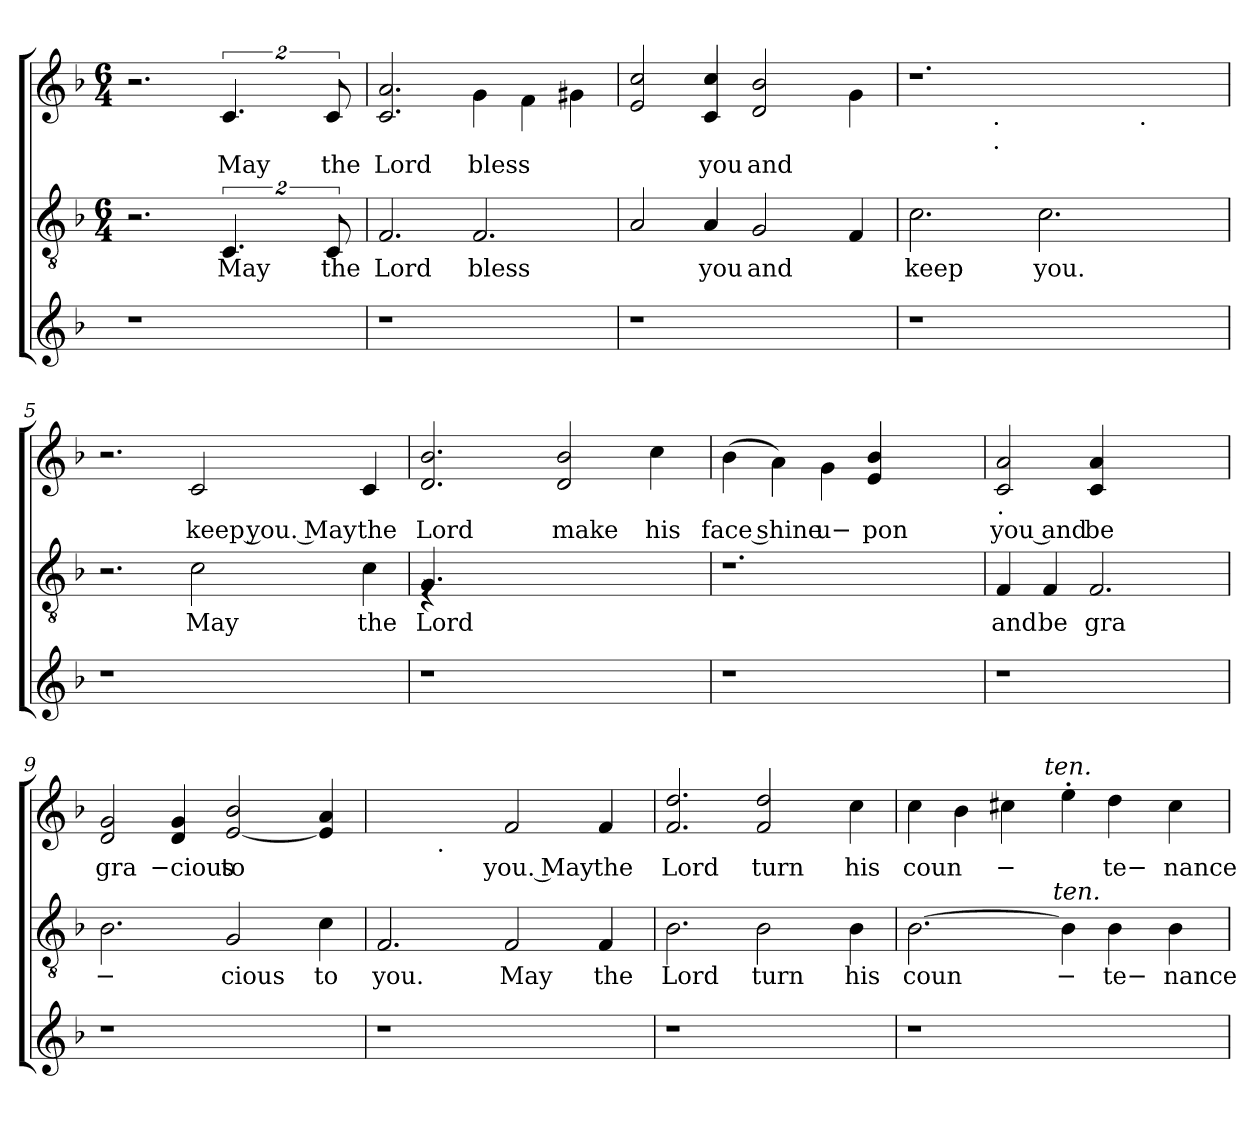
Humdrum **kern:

**kern	**kern	**text	**kern	**text
*part3	*part2	*part2	*part1	*part1
*staff3	*staff2	*staff2	*staff1	*staff1
!!LO:PB:g=z
*clefG2	*clefGv2	*	*clefG2	*
*k[b-]	*k[b-]	*	*k[b-]	*
*F:	*F:	*	*F:	*
*	*M6/4	*	*M6/4	*
=1	=1	=1	=1	=1
1r	2.r	.	2.r	.
!	!	!LO:LY:b	!	!LO:LY:b
.	8%3.C/	May	8%3.c/	May
2ryy	.	.	.	.
!	!	!LO:LY:b	!	!LO:LY:b
.	16%3C/	the	16%3c/	the
=2	=2	=2	=2	=2
!	!	!LO:LY:b	!	!LO:LY:b
1r	2.F/	Lord	2.c/ 2.a/	Lord
!	!	!LO:LY:b	!LO:N:head=solid	!LO:LY:b
.	2.F/	bless	4g\	bless
!	!	!	!LO:N:head=solid	!
2ryy	.	.	4f\	.
!	!	!	!LO:N:head=solid	!
.	.	.	4g#X\	.
=3	=3	=3	=3	=3
1r	2A/	.	2e/ 2cc/	.
!	!	!LO:LY:b	!	!LO:LY:b
.	4A/	you	4c/ 4cc/	you
!	!	!LO:LY:b	!	!LO:LY:b
.	2G/	and	2d/ 2b-/	and
2ryy	.	.	.	.
!	!	!	!LO:N:head=solid	!
.	4F/	.	4g\	.
=4	=4	=4	=4	=4
!	!	!LO:LY:b	!	!
*	*	*	*^	*
*	*	*	*	*^	*
1r	2.c\	keep	1.r	2ryy	1ryy	.
.	.	.	.	64ryy	.	.
!	!	!	!	!LO:TX:b:t=.	!	!
!	!	!	!	!LO:TX:b:t=.	!	!
.	.	.	.	2ryy	.	.
!	!	!LO:LY:b	!	!	!	!
.	2.c\	you.	.	.	.	.
2ryy	.	.	.	.	8ryy	.
.	.	.	.	4ryy	.	.
.	.	.	.	.	32ryy	.
!	!	!	!	!	!LO:TX:b:t=.	!
.	.	.	.	.	4ryy	.
.	.	.	.	8...ryy	.	.
.	.	.	.	.	16.ryy	.
*	*	*	*v	*v	*v	*
=5	=5	=5	=5	=5
1r	2.r	.	2.r	.
!	!	!LO:LY:b	!	!LO:LY:b:rj
.	2c\	May	2c/	keep you. May
2ryy	.	.	.	.
!	!	!LO:LY:b	!	!LO:LY:b
.	4c\	the	4c/	the
!!LO:LB:g=z
=6	=6	=6	=6	=6
!	!LO:N:head=solid	!LO:LY:b	!	!LO:LY:b
*	*^	*	*	*
1r	4.G/	4rE	Lord	2.d/ 2.b-/	Lord
.	.	1ryy	.	.	.
.	1ryy	.	.	.	.
!	!	!	!	!	!LO:LY:b
.	.	.	.	2d/ 2b-/	make
2ryy	.	.	.	.	.
!	!	!	!	!LO:N:head=solid	!LO:LY:b
.	.	8ryy	.	4cc\	his
.	8ryy	8ryy	.	.	.
=7	=7	=7	=7	=7	=7
!	!	!	!	!LO:N:head=solid	!LO:LY:b:rj
*	*v	*v	*	*	*
1r	1.r	.	(>4b-\	face shine
!	!	!	!LO:N:head=solid	!
.	.	.	4a\)	.
!	!	!	!LO:N:head=solid	!LO:LY:b
.	.	.	4g\	u−
!	!	!	!	!LO:LY:b
.	.	.	4e/ 4b-/	pon
2ryy	.	.	2ryy	.
=8	=8	=8	=8	=8
!	!	!	!LO:TX:b:t=.	!
!	!	!LO:LY:b	!	!LO:LY:b:rj
1r	4F/	and	2c/ 2a/	you and
!	!	!LO:LY:b	!	!
.	4F/	be	.	.
!	!	!LO:LY:b	!	!LO:LY:b
.	2.F/	gra	4c/ 4a/	be
.	.	.	2ryy	.
4ryy	.	.	.	.
=9	=9	=9	=9	=9
!	!	!LO:LY:b	!	!LO:LY:b
1r	2.B-\	−	2d/ 2g/	gra
!	!	!	!	!LO:LY:b:rj
.	.	.	4d/ 4g/	−cious
!	!	!LO:LY:b	!	!LO:LY:b
.	2G/	cious	[<2e/ 2b-/	to
2ryy	.	.	.	.
!	!	!LO:LY:b	!	!
.	4c\	to	4e/] 4a/	.
!!LO:LB:g=z
=10	=10	=10	=10	=10
!	!	!LO:LY:b	!	!
*	*	*	*^	*
1r	2.F/	you.	2.ryy	4ryy	.
.	.	.	.	32ryy	.
!	!	!	!	!LO:TX:b:t=.	!
.	.	.	.	1ryy	.
!	!	!LO:LY:b	!	!	!LO:LY:b:rj
.	2F/	May	2f/	.	you. May
2ryy	.	.	.	.	.
!	!	!LO:LY:b	!	!	!LO:LY:b
.	4F/	the	4f/	.	the
.	.	.	.	8..ryy	.
=11	=11	=11	=11	=11	=11
!	!	!LO:LY:b	!	!	!LO:LY:b
*	*	*	*v	*v	*
1r	2.B-\	Lord	2.f/ 2.dd/	Lord
!	!	!LO:LY:b	!	!LO:LY:b
.	2B-\	turn	2f/ 2dd/	turn
2ryy	.	.	.	.
!	!	!LO:LY:b	!LO:N:head=solid	!LO:LY:b
.	4B-\	his	4cc\	his
=12	=12	=12	=12	=12
!	!	!LO:LY:b	!LO:N:head=solid	!LO:LY:b
*	*^	*	*^	*
1r	[>2.B-\	2ryy	coun	4cc\	2ryy	coun
!	!	!	!	!LO:N:head=solid	!	!
.	.	.	.	4b-\	.	.
!	!	!	!	!LO:N:head=solid	!	!LO:LY:b
.	.	8...ryy	.	4cc#X\	8..ryy	−
!	!	!	!	!	!LO:TX:a:i:t=ten.	!
.	.	.	.	.	2ryy	.
!	!	!LO:TX:a:i:t=ten.	!	!	!	!
.	.	2ryy	.	.	.	.
!	!	!	!LO:LY:b	!LO:N:head=solid	!	!
.	4B-\]	.	−	4ee'>\	.	.
!	!	!	!LO:LY:b	!LO:N:head=solid	!	!LO:LY:b
2ryy	4B-\	.	te−	4dd\	.	te−
.	.	.	.	.	4ryy	.
.	.	4ryy	.	.	.	.
!	!	!	!LO:LY:b	!LO:N:head=solid	!	!LO:LY:b
.	4B-\	.	nance	4cc#\	.	nance
.	.	.	.	.	32ryy	.
.	.	64ryy	.	.	.	.
*	*v	*v	*	*	*	*
*	*	*	*v	*v	*
=	=	=	=	=
*-	*-	*-	*-	*-
